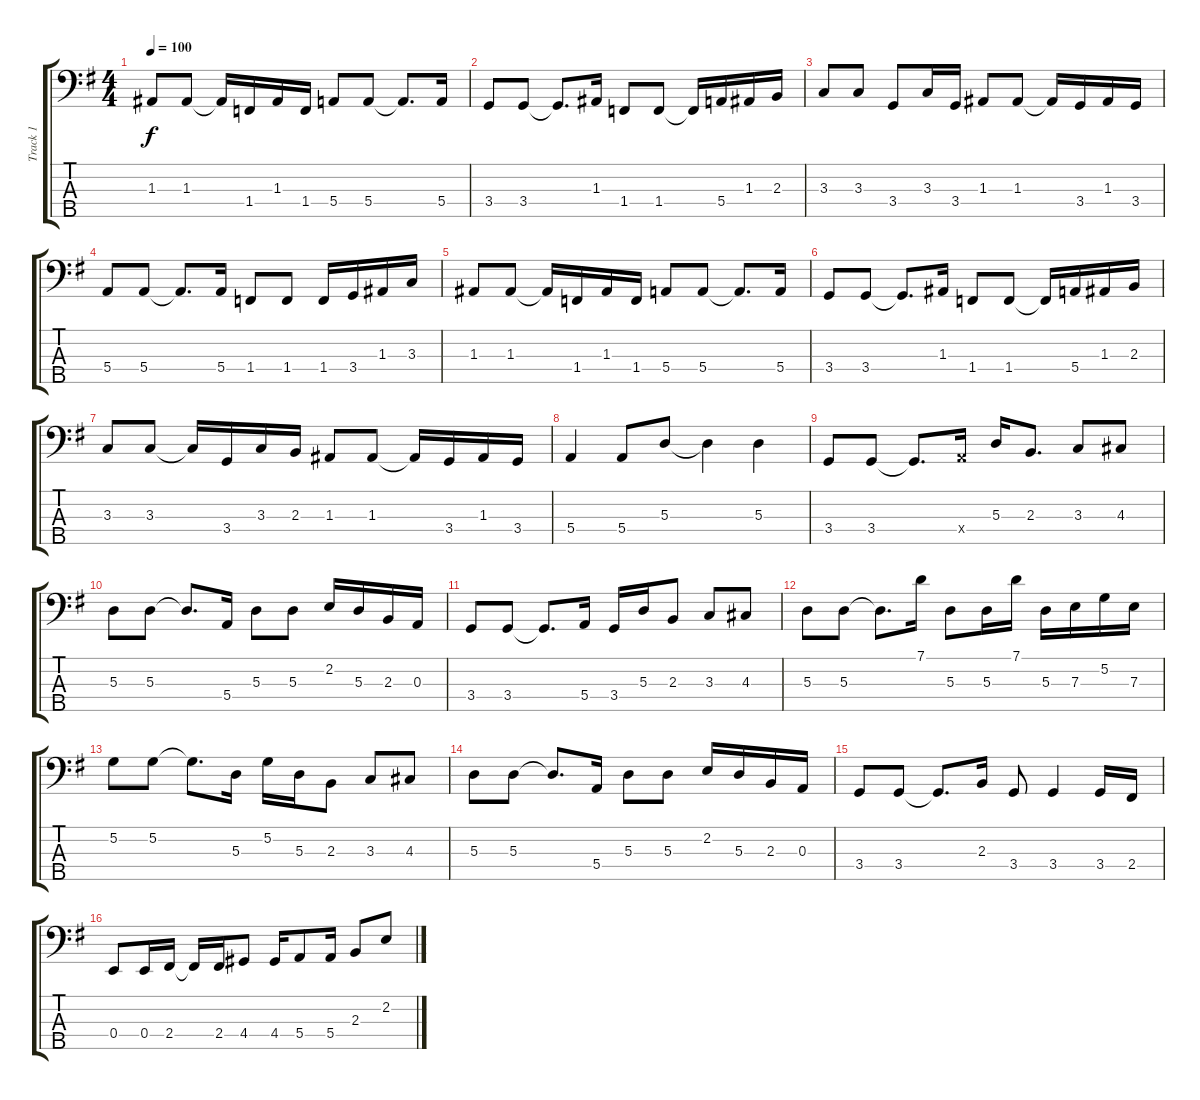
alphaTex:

\track ("Track 1" "Track 1") {instrument electricbassfinger}
\staff {score tabs}
\tuning (G2 D2 A1 E1 B0) {hide}
\ts (4 4)
\tempo 100
\clef f4
\ks g
1.3.8{dy f} 1.3.8 1.3{t}.16 1.4.16 1.3.16 1.4.16 5.4.8 5.4.8 5.4{t}.8{d} 5.4.16 |
3.4.8 3.4.8 3.4{t}.8{d} 1.3.16 1.4.8 1.4.8 1.4{t}.16 5.4.16 1.3.16 2.3.16 |
3.3.8 3.3.8 3.4.8 3.3.16 3.4.16 1.3.8 1.3.8 1.3{t}.16 3.4.16 1.3.16 3.4.16 |
5.4.8 5.4.8 5.4{t}.8{d} 5.4.16 1.4.8 1.4.8 1.4.16 3.4.16 1.3.16 3.3.16 |
1.3.8 1.3.8 1.3{t}.16 1.4.16 1.3.16 1.4.16 5.4.8 5.4.8 5.4{t}.8{d} 5.4.16 |
3.4.8 3.4.8 3.4{t}.8{d} 1.3.16 1.4.8 1.4.8 1.4{t}.16 5.4.16 1.3.16 2.3.16 |
3.3.8 3.3.8 3.3{t}.16 3.4.16 3.3.16 2.3.16 1.3.8 1.3.8 1.3{t}.16 3.4.16 1.3.16 3.4.16 |
5.4.4 5.4.8 5.3.8 5.3{t}.4 5.3.4 |
3.4.8 3.4.8 3.4{t}.8{d} 5.4{x}.16 5.3.16 2.3.8{d} 3.3.8 4.3.8 |
5.3.8 5.3.8 5.3{t}.8{d} 5.4.16 5.3.8 5.3.8 2.2.16 5.3.16 2.3.16 0.3.16 |
3.4.8 3.4.8 3.4{t}.8{d} 5.4.16 3.4.16 5.3.16 2.3.8 3.3.8 4.3.8 |
5.3.8 5.3.8 5.3{t}.8{d} 7.1.16 5.3.8 5.3.16 7.1.16 5.3.16 7.3.16 5.2.16 7.3.16 |
5.2.8 5.2.8 5.2{t}.8{d} 5.3.16 5.2.16 5.3.16 2.3.8 3.3.8 4.3.8 |
5.3.8 5.3.8 5.3{t}.8{d} 5.4.16 5.3.8 5.3.8 2.2.16 5.3.16 2.3.16 0.3.16 |
3.4.8 3.4.8 3.4{t}.8{d} 2.3.16 3.4.8 3.4.4 3.4.16 2.4.16 |
0.4.8 0.4.16 2.4.16 2.4{t}.16 2.4.16 4.4.8 4.4.16 5.4.8 5.4.16 2.3.8 2.2.8
